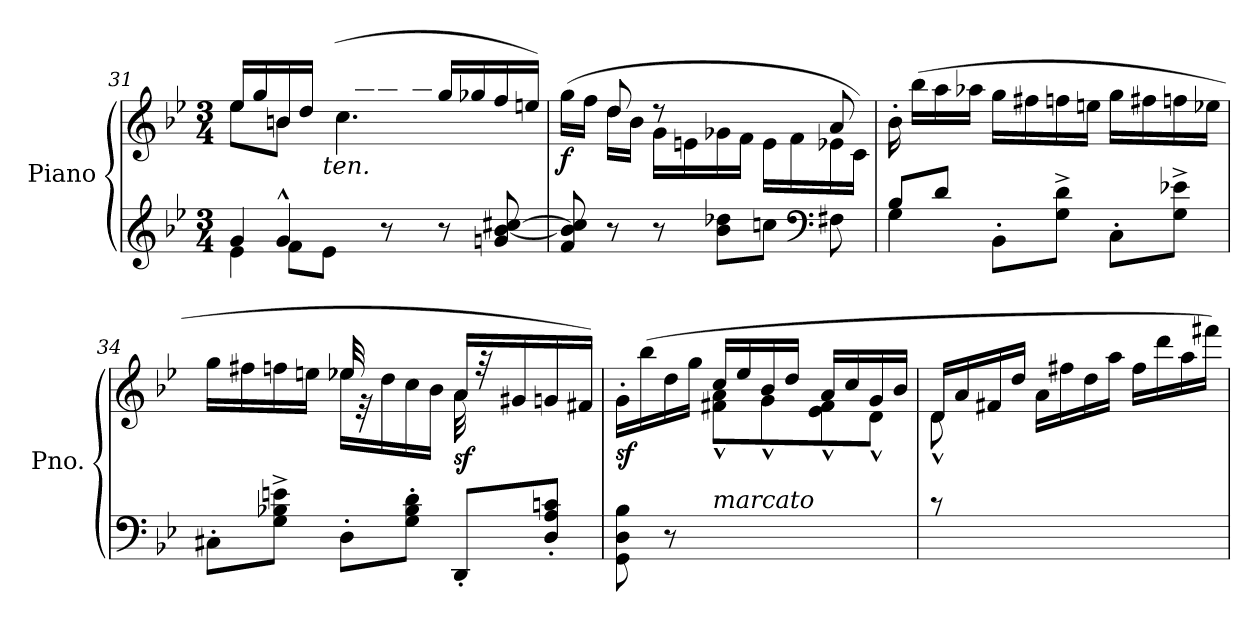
**kern	**kern	**dynam
*part1	*part1	*part1
*staff2	*staff1	*staff1/2
*I"Piano	*	*
*I'Pno.	*	*
*clefG2	*clefG2	*
*k[b-e-]	*k[b-e-]	*
*M3/4	*M3/4	*
=31	=31	=31
*^	*^	*
8g/J	8e-\J	16ee-/LL	8ee-\	.
.	.	16gg/	.	.
4g^^/	8f\L	16bn/	8b\J	.
.	.	16dd/JJ	.	.
!	!	!LO:TX:b:i:t=ten.	!	!
.	8e-\J	(>16cc/LLyy	4.cc\	.
.	.	16bb-X/	.	.
8r	8ryy	16aa/	.	.
.	.	16aa-X/JJ	.	.
8r	8ryy	16gg/LL	.	.
.	.	16gg-X/	.	.
8gn/ [8b-/ [8cc#X/	8ryy	16ff/	8rddyy	.
.	.	16een/JJ)	.	.
*v	*v	*	*	*
!!LO:LB:g=z	!!
=32	=32	=32	=32
!	!	!	!LO:DY:b
8f/ 8b-/] 8cc#/]	(<16gg\LL	8ryy	f
.	16ff\JJ	.	.
8r	8dd/	16dd\LL	.
.	.	16b-\JJ	.
8r	8r	16g\LL	.
.	.	16en\	.
8b-\ 8dd-X\L	8ryy	16g-X\	.
.	.	16f\JJ	.
8ccn\J	8ryy	16e\LL	.
.	.	16f\	.
*clefF4	*	*	*
8F#X\	8a/	16e-X\	.
.	.	16c\JJ)	.
*	*v	*v	*
=33	=33	=33
*^	*	*
8B-/L	4G\	16b-'\	.
.	.	(>16bb-\LL	.
8d/J	.	16aa\	.
.	.	16aa-X\JJ	.
8BB-'\L	2ryy	16gg\LL	.
.	.	16ff#X\	.
8G\^ 8d\^J	.	16ffn\	.
.	.	16een\JJ	.
8C'\L	.	16gg\LL	.
.	.	16ff#X\	.
8G\^ 8e-X\^J	.	16ffn\	.
.	.	16ee-X\JJ	.
*v	*v	*	*
!!LO:LB:g=z
=34	=34	=34
*	*^	*
8C#X'\L	4ryy	16gg\LL	.
.	.	16ff#X\	.
8G\^ 8B-X\^ 8en\^J	.	16ffn\	.
.	.	16een\JJ	.
!	!	!	!LO:DY:b
!	!	!	!LO:DY:n=1:a
8D'\L	32ee-X/	16ee-\LL	ff sf
.	32re	.	.
.	16ryy	16dd\	.
8G\' 8B-\' 8d\'J	8ryy	16cc\	.
.	.	16b-\JJ	.
!	!	!	!LO:DY:n=2:b
8DD'/L	16a/LL	32a\	sf
.	.	32rff	.
.	16g#X/	16ryy	.
8D\' 8A\' 8cn\'J	16gn/	8ryy	.
.	16f#X/JJ)	.	.
=35	=35	=35	=35
!	!	!	!LO:DY:b
8GG\ 8D\ 8B-\	16g'\LL	4ryy	sf
.	(>16bb-\	.	.
8r	16dd\	.	.
.	16gg\JJ	.	.
!LO:TX:a:i:t=marcato	!	!	!
2ryy	16cc/LL	8f#X\^^ 8a\^^L	.
.	16ee-/	.	.
.	16b-/	8g^^\	.
.	16dd/JJ	.	.
.	16a/LL	8e-\^^ 8f#\^^	.
.	16cc/	.	.
.	16g/	8d^^\J	.
.	16b-/JJ	.	.
!!LO:PB:g=z	!!
=36	=36	=36	=36
*^	*	*	*
8ryy	8rc	16d/LL	8d^^\L	.
.	.	16a/	.	.
8A^^/	8ryy	16f#X/	2ryy	.
.	.	16dd/JJ	.	.
8F#X^^/	4ryy	16a\LL	.	.
.	.	16ff#X\	.	.
8D^^/	.	16dd\	.	.
.	.	16aa\JJ	.	.
8AA^^/	4ryy	16ff#\LL	.	.
.	.	16ddd\	.	.
8FF#X^^/J	.	16aa\	8ryy	.
.	.	16fff#X\JJ)	.	.
*v	*v	*	*	*
*	*v	*v	*
=	=	=
*-	*-	*-
